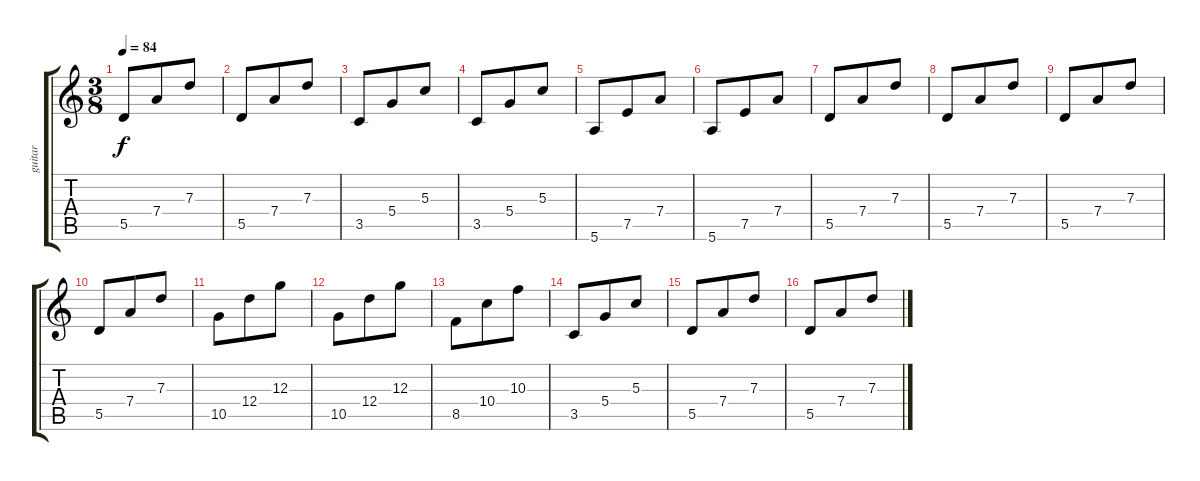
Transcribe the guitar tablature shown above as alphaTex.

\track ("guitar" "guitar") {instrument electricguitarjazz}
\staff {score tabs}
\tuning (E4 B3 G3 D3 A2 E2) {hide}
\ts (3 8)
\tempo 84
\clef g2
\ks c
5.5.8{dy f} 7.4.8 7.3.8 |
5.5.8 7.4.8 7.3.8 |
3.5.8 5.4.8 5.3.8 |
3.5.8 5.4.8 5.3.8 |
5.6.8 7.5.8 7.4.8 |
5.6.8 7.5.8 7.4.8 |
5.5.8 7.4.8 7.3.8 |
5.5.8 7.4.8 7.3.8 |
5.5.8 7.4.8 7.3.8 |
5.5.8 7.4.8 7.3.8 |
10.5.8 12.4.8 12.3.8 |
10.5.8 12.4.8 12.3.8 |
8.5.8 10.4.8 10.3.8 |
3.5.8 5.4.8 5.3.8 |
5.5.8 7.4.8 7.3.8 |
5.5.8 7.4.8 7.3.8
